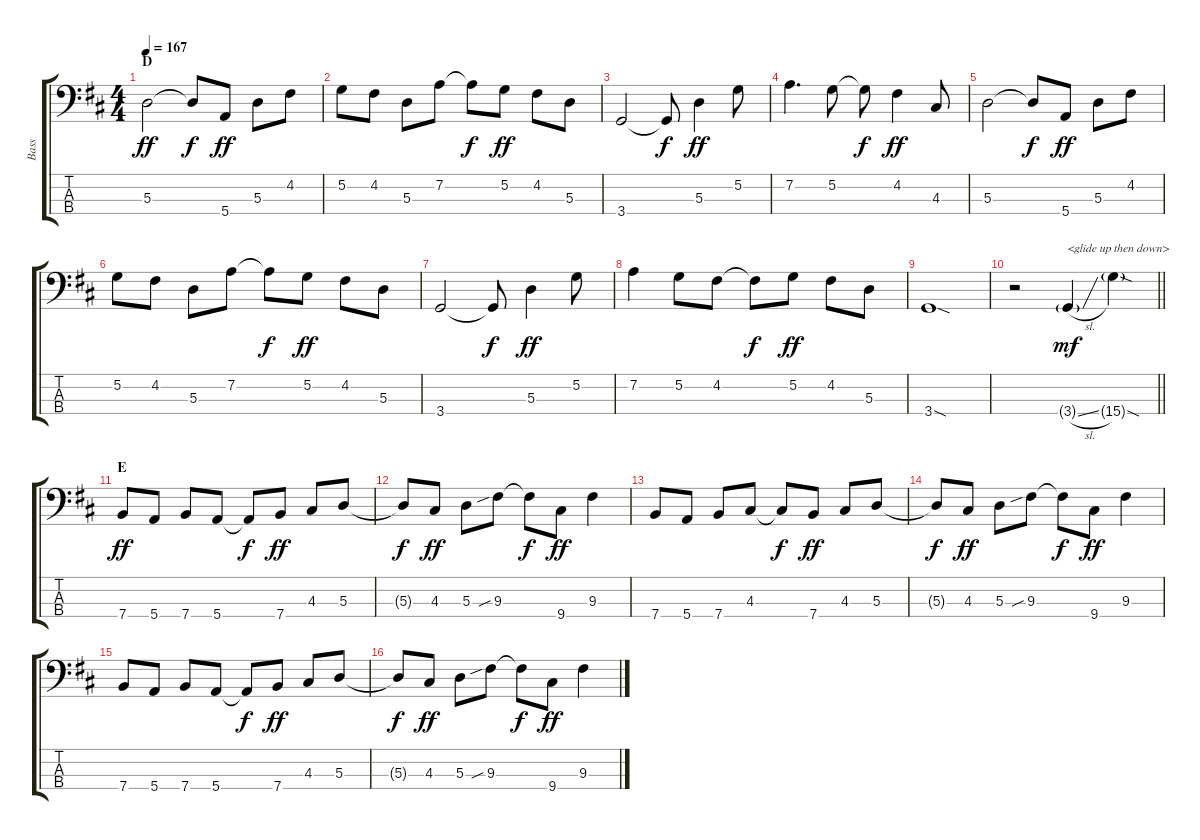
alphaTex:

\track ("Bass" "Bass") {instrument electricbasspick}
\staff {score tabs}
\tuning (G2 D2 A1 E1) {hide}
\ts (4 4)
\section ("" "D")
\tempo 167
\clef f4
\ks d
5.3.2{dy ff} 5.3{t}.8{dy f} 5.4.8{dy ff} 5.3.8 4.2.8 |
5.2.8 4.2.8 5.3.8 7.2.8 7.2{t}.8{dy f} 5.2.8{dy ff} 4.2.8 5.3.8 |
3.4.2 3.4{t}.8{dy f} 5.3.4{dy ff} 5.2.8 |
7.2.4{d} 5.2.8 5.2{t}.8{dy f} 4.2.4{dy ff} 4.3.8 |
5.3.2 5.3{t}.8{dy f} 5.4.8{dy ff} 5.3.8 4.2.8 |
5.2.8 4.2.8 5.3.8 7.2.8 7.2{t}.8{dy f} 5.2.8{dy ff} 4.2.8 5.3.8 |
3.4.2 3.4{t}.8{dy f} 5.3.4{dy ff} 5.2.8 |
7.2.4 5.2.8 4.2.8 4.2{t}.8{dy f} 5.2.8{dy ff} 4.2.8 5.3.8 |
3.4{sod}.1 |
\barLineRight lightlight
r.2 3.4{sl g}.4{txt "<glide up then down>" dy mf} 15.4{sod g}.4 |
\section ("" "E")
7.4.8{dy ff} 5.4.8 7.4.8 5.4.8 5.4{t}.8{dy f} 7.4.8{dy ff} 4.3.8 5.3.8 |
5.3{t}.8{dy f} 4.3.8{dy ff} 5.3.8 9.3{sib}.8 9.3{t}.8{dy f} 9.4.8{dy ff} 9.3.4 |
7.4.8 5.4.8 7.4.8 4.3.8 4.3{t}.8{dy f} 7.4.8{dy ff} 4.3.8 5.3.8 |
5.3{t}.8{dy f} 4.3.8{dy ff} 5.3.8 9.3{sib}.8 9.3{t}.8{dy f} 9.4.8{dy ff} 9.3.4 |
7.4.8 5.4.8 7.4.8 5.4.8 5.4{t}.8{dy f} 7.4.8{dy ff} 4.3.8 5.3.8 |
5.3{t}.8{dy f} 4.3.8{dy ff} 5.3.8 9.3{sib}.8 9.3{t}.8{dy f} 9.4.8{dy ff} 9.3.4
